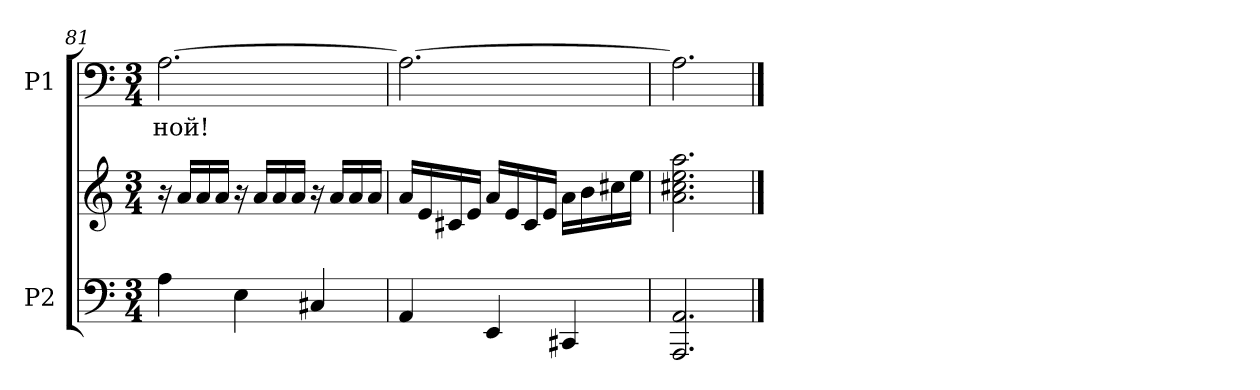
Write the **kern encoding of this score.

**kern	**kern	**kern	**text
*part2	*part2	*part1	*part1
*staff3	*staff2	*staff1	*staff1
*I"P2	*	*I"P1	*
*clefF4	*clefG2	*clefF4	*
*k[]	*k[]	*k[]	*
*a:	*a:	*a:	*
*M3/4	*M3/4	*M3/4	*
=81	=81	=81	=81
!	!	!	!LO:LY:b:color=#000000
4Ai\	16r	[>2.Ai\	-ной!
.	16ai/LL	.	.
.	16ai/	.	.
.	16ai/JJ	.	.
4Ei\	16r	.	.
.	16ai/LL	.	.
.	16ai/	.	.
.	16ai/JJ	.	.
4C#Xi/	16r	.	.
.	16ai/LL	.	.
.	16ai/	.	.
.	16ai/JJ	.	.
=82	=82	=82	=82
4AAi/	16ai/LL	2.Ai\_>	.
.	16ei/	.	.
.	16c#Xi/	.	.
.	16ei/JJ	.	.
4EEi/	16ai/LL	.	.
.	16ei/	.	.
.	16c#i/	.	.
.	16ei/JJ	.	.
4CC#Xi/	16ai\LL	.	.
.	16bi\	.	.
.	16cc#Xi\	.	.
.	16eei\JJ	.	.
=83	=83	=83	=83
2.AAAi/ 2.AAi	2.ai\ 2.cc#Xi 2.eei 2.aai	2.Ai\]	.
==	==	==	==
*-	*-	*-	*-
